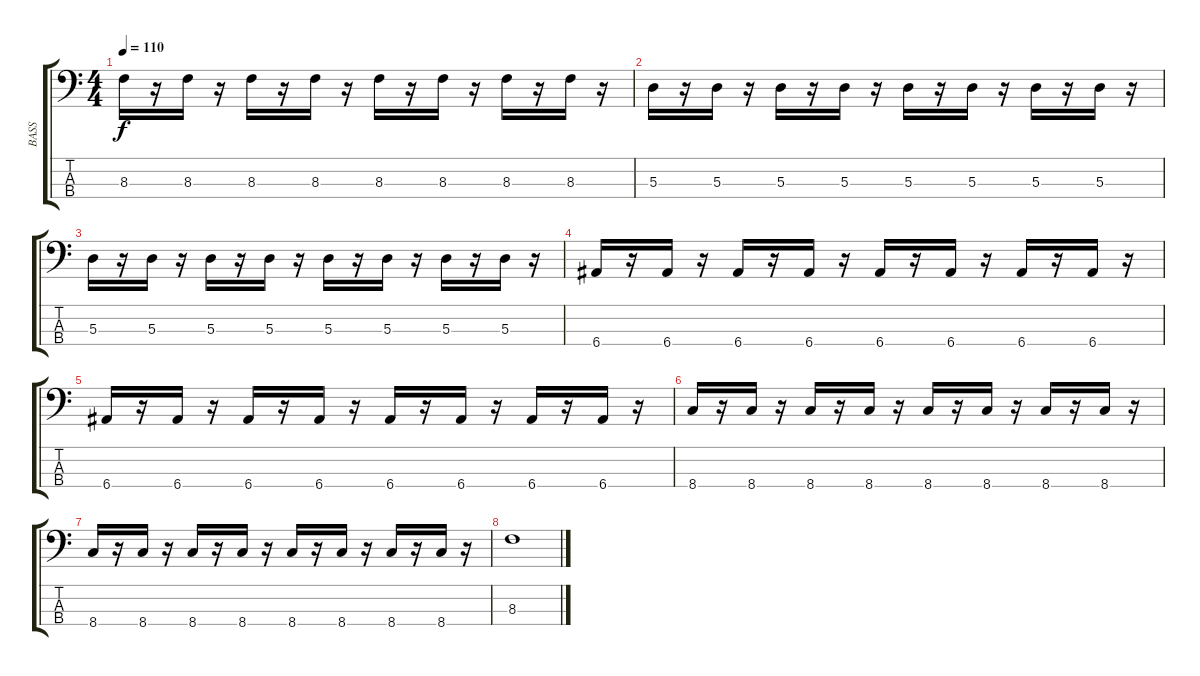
\track ("BASS" "BASS") {instrument electricbassfinger}
\staff {score tabs}
\tuning (G2 D2 A1 E1) {hide}
\ts (4 4)
\tempo 110
\clef f4
\ks c
8.3.16{dy f} r.16 8.3.16 r.16 8.3.16 r.16 8.3.16 r.16 8.3.16 r.16 8.3.16 r.16 8.3.16 r.16 8.3.16 r.16 |
5.3.16 r.16 5.3.16 r.16 5.3.16 r.16 5.3.16 r.16 5.3.16 r.16 5.3.16 r.16 5.3.16 r.16 5.3.16 r.16 |
5.3.16 r.16 5.3.16 r.16 5.3.16 r.16 5.3.16 r.16 5.3.16 r.16 5.3.16 r.16 5.3.16 r.16 5.3.16 r.16 |
6.4.16 r.16 6.4.16 r.16 6.4.16 r.16 6.4.16 r.16 6.4.16 r.16 6.4.16 r.16 6.4.16 r.16 6.4.16 r.16 |
6.4.16 r.16 6.4.16 r.16 6.4.16 r.16 6.4.16 r.16 6.4.16 r.16 6.4.16 r.16 6.4.16 r.16 6.4.16 r.16 |
8.4.16 r.16 8.4.16 r.16 8.4.16 r.16 8.4.16 r.16 8.4.16 r.16 8.4.16 r.16 8.4.16 r.16 8.4.16 r.16 |
8.4.16 r.16 8.4.16 r.16 8.4.16 r.16 8.4.16 r.16 8.4.16 r.16 8.4.16 r.16 8.4.16 r.16 8.4.16 r.16 |
8.3.1
